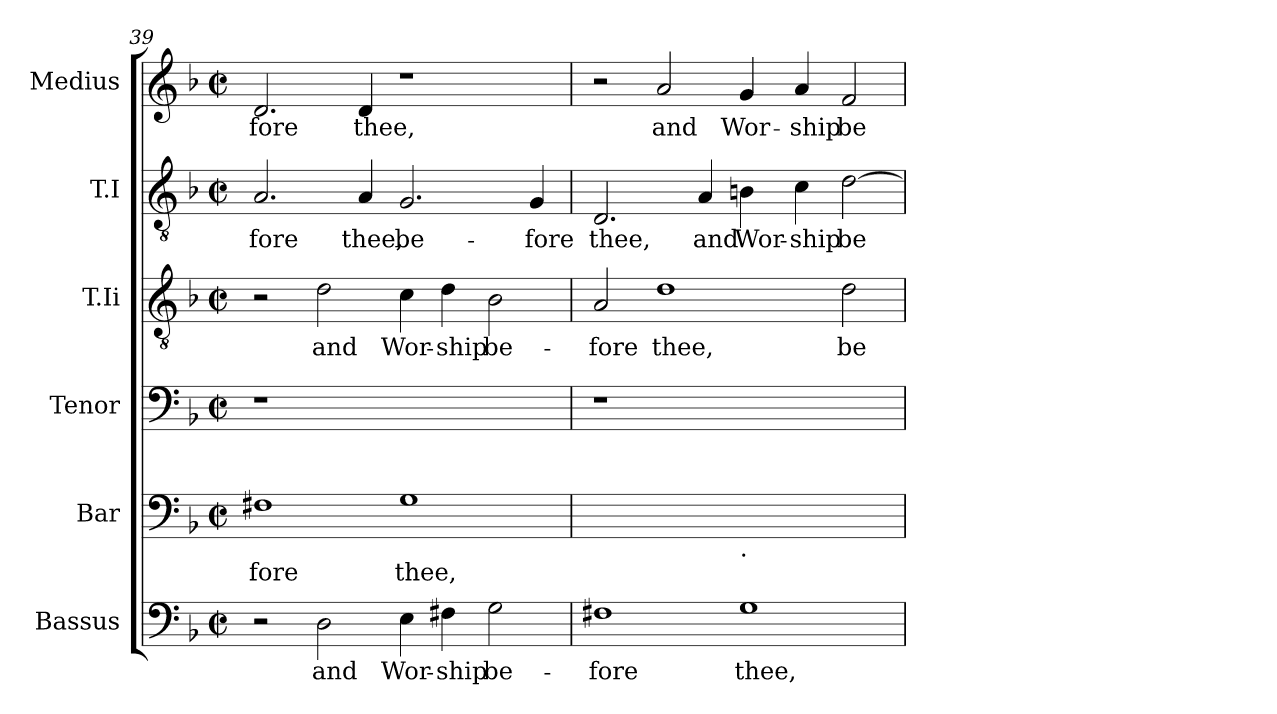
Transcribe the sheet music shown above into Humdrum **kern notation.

**kern	**text	**kern	**text	**kern	**kern	**text	**kern	**text	**kern	**text
*part6	*part6	*part5	*part5	*part4	*part3	*part3	*part2	*part2	*part1	*part1
*staff6	*staff6	*staff5	*staff5	*staff4	*staff3	*staff3	*staff2	*staff2	*staff1	*staff1
*I"Bassus	*	*I"Bar	*	*I"Tenor	*I"T.Ii	*	*I"T.I	*	*I"Medius	*
*I'B	*	*I'Bar	*	*	*I'T.Ii	*	*I'T.I	*	*I'M	*
*clefF4	*	*clefF4	*	*clefF4	*clefGv2	*	*clefGv2	*	*clefG2	*
*k[b-]	*	*k[b-]	*	*k[b-]	*k[b-]	*	*k[b-]	*	*k[b-]	*
*F:	*	*F:	*	*F:	*F:	*	*F:	*	*F:	*
*M2/2	*	*M2/2	*	*M2/2	*M2/2	*	*M2/2	*	*M2/2	*
*met(c|)	*	*met(c|)	*	*met(c|)	*met(c|)	*	*met(c|)	*	*met(c|)	*
=39	=39	=39	=39	=39	=39	=39	=39	=39	=39	=39
!	!	!	!LO:LY:b:cj	!	!	!	!	!LO:LY:b:rj	!	!LO:LY:b:cj
2r	.	1F#X	-fore	1r	2r	.	2.A/	-fore	2.d/	-fore
!	!LO:LY:b:cj	!	!	!	!	!LO:LY:b:cj	!	!	!	!
2D\	and	.	.	.	2d\	and	.	.	.	.
!	!	!	!	!	!	!	!	!LO:LY:b:rj	!	!LO:LY:b:cj
.	.	.	.	.	.	.	4A/	thee,	4d/	thee,
!	!LO:LY:b:cj	!	!LO:LY:b:cj	!	!	!LO:LY:b:cj	!	!LO:LY:b:rj	!	!
4E\	Wor-	1G	thee,	1ryy	4c\	Wor-	2.G/	be-	1r	.
!	!LO:LY:b:cj	!	!	!	!	!LO:LY:b:cj	!	!	!	!
4F#X\	-ship	.	.	.	4d\	-ship	.	.	.	.
!	!LO:LY:b:cj	!	!	!	!	!LO:LY:b:cj	!	!	!	!
2G\	be-	.	.	.	2B-\	be-	.	.	.	.
!	!	!	!	!	!	!	!	!LO:LY:b:rj	!	!
.	.	.	.	.	.	.	4G/	-fore	.	.
!!LO:PB:g=z
=40	=40	=40	=40	=40	=40	=40	=40	=40	=40	=40
!	!LO:LY:b:cj	!	!	!	!	!LO:LY:b:cj	!	!LO:LY:b:rj	!	!
1F#X	-fore	1ryy	.	1r	2A/	-fore	2.D/	thee,	2r	.
!	!	!	!	!	!	!LO:LY:b:cj	!	!	!	!LO:LY:b:cj
.	.	.	.	.	1d	thee,	.	.	2a/	and
!	!	!	!	!	!	!	!	!LO:LY:b:rj	!	!
.	.	.	.	.	.	.	4A/	and	.	.
!	!	!LO:TX:b:t=.	!	!	!	!	!	!	!	!
!	!LO:LY:b:cj	!	!	!	!	!	!	!LO:LY:b:rj	!	!LO:LY:b:cj
1G	thee,	1ryy	.	1ryy	.	.	4Bn\	Wor-	4g/	Wor-
!	!	!	!	!	!	!	!	!LO:LY:b:rj	!	!LO:LY:b:cj
.	.	.	.	.	.	.	4c\	-ship	4a/	-ship
!	!	!	!	!	!	!LO:LY:b:cj	!	!LO:LY:b:rj	!	!LO:LY:b:cj
.	.	.	.	.	2d\	be-	[>2d\	be-	2f/	be-
=	=	=	=	=	=	=	=	=	=	=
*-	*-	*-	*-	*-	*-	*-	*-	*-	*-	*-
